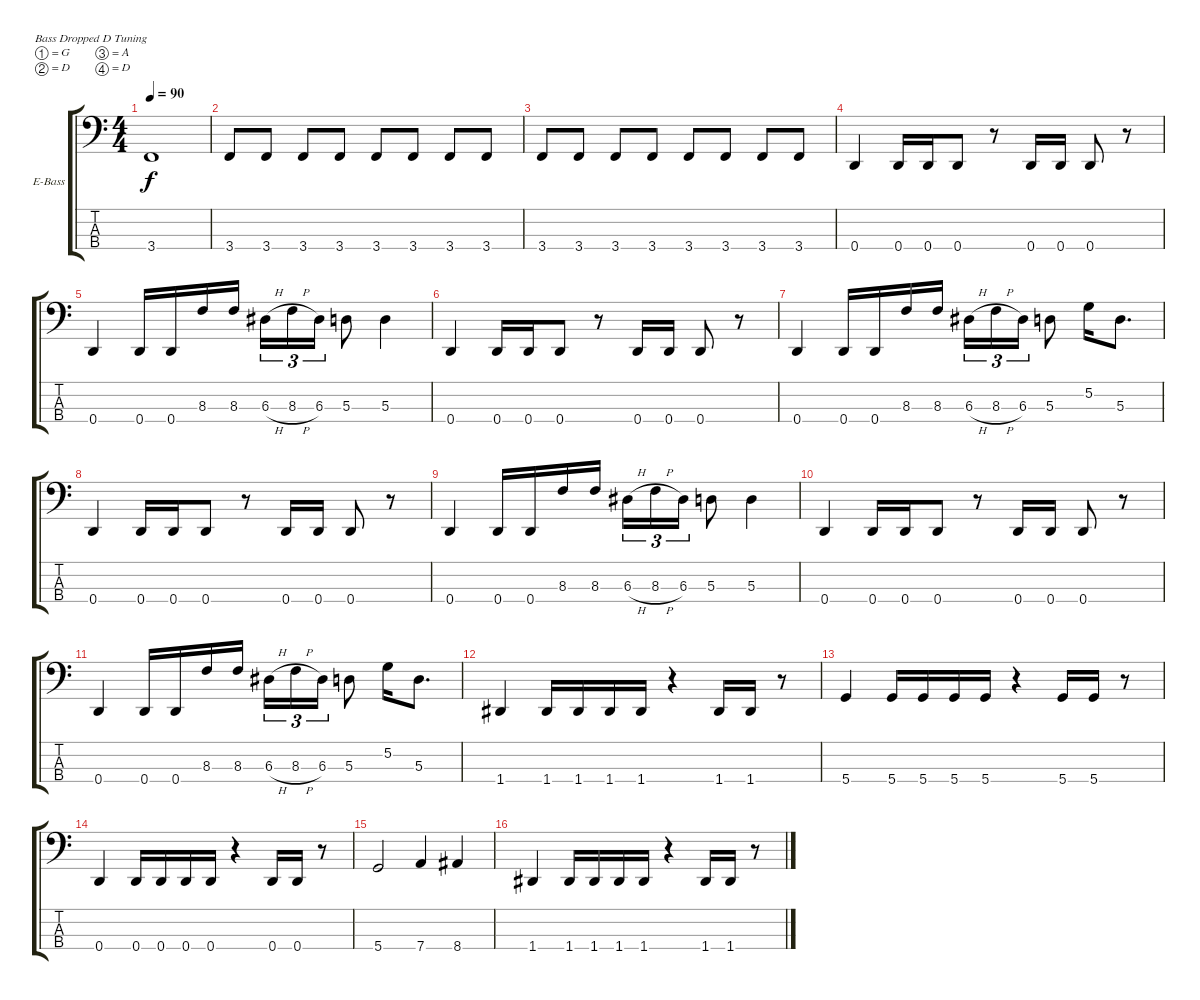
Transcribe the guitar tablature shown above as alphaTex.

\bracketExtendMode groupsimilarinstruments
\firstSystemTrackNameOrientation horizontal
\otherSystemsTrackNameOrientation horizontal
\track ("Track 8" "E-Bass") {instrument electricbassfinger}
\staff {score tabs}
\tuning (G2 D2 A1 D1)
\ts (4 4)
\tempo 90
\clef f4
\ks c
3.4.1{dy f} |
3.4.8 3.4.8 3.4.8 3.4.8 3.4.8 3.4.8 3.4.8 3.4.8 |
3.4.8 3.4.8 3.4.8 3.4.8 3.4.8 3.4.8 3.4.8 3.4.8 |
0.4.4 0.4.16 0.4.16 0.4.8 r.8 0.4.16 0.4.16 0.4.8 r.8 |
0.4.4 0.4.16 0.4.16 8.3.16 8.3.16 6.3{h}.16{tu (3 2)} 8.3{h}.16{tu (3 2)} 6.3.16{tu (3 2)} 5.3.8 5.3.4 |
0.4.4 0.4.16 0.4.16 0.4.8 r.8 0.4.16 0.4.16 0.4.8 r.8 |
0.4.4 0.4.16 0.4.16 8.3.16 8.3.16 6.3{h}.16{tu (3 2)} 8.3{h}.16{tu (3 2)} 6.3.16{tu (3 2)} 5.3.8 5.2.16 5.3.8{d} |
0.4.4 0.4.16 0.4.16 0.4.8 r.8 0.4.16 0.4.16 0.4.8 r.8 |
0.4.4 0.4.16 0.4.16 8.3.16 8.3.16 6.3{h}.16{tu (3 2)} 8.3{h}.16{tu (3 2)} 6.3.16{tu (3 2)} 5.3.8 5.3.4 |
0.4.4 0.4.16 0.4.16 0.4.8 r.8 0.4.16 0.4.16 0.4.8 r.8 |
0.4.4 0.4.16 0.4.16 8.3.16 8.3.16 6.3{h}.16{tu (3 2)} 8.3{h}.16{tu (3 2)} 6.3.16{tu (3 2)} 5.3.8 5.2.16 5.3.8{d} |
1.4.4 1.4.16 1.4.16 1.4.16 1.4.16 r.4 1.4.16 1.4.16 r.8 |
5.4.4 5.4.16 5.4.16 5.4.16 5.4.16 r.4 5.4.16 5.4.16 r.8 |
0.4.4 0.4.16 0.4.16 0.4.16 0.4.16 r.4 0.4.16 0.4.16 r.8 |
5.4.2 7.4.4 8.4.4 |
1.4.4 1.4.16 1.4.16 1.4.16 1.4.16 r.4 1.4.16 1.4.16 r.8
